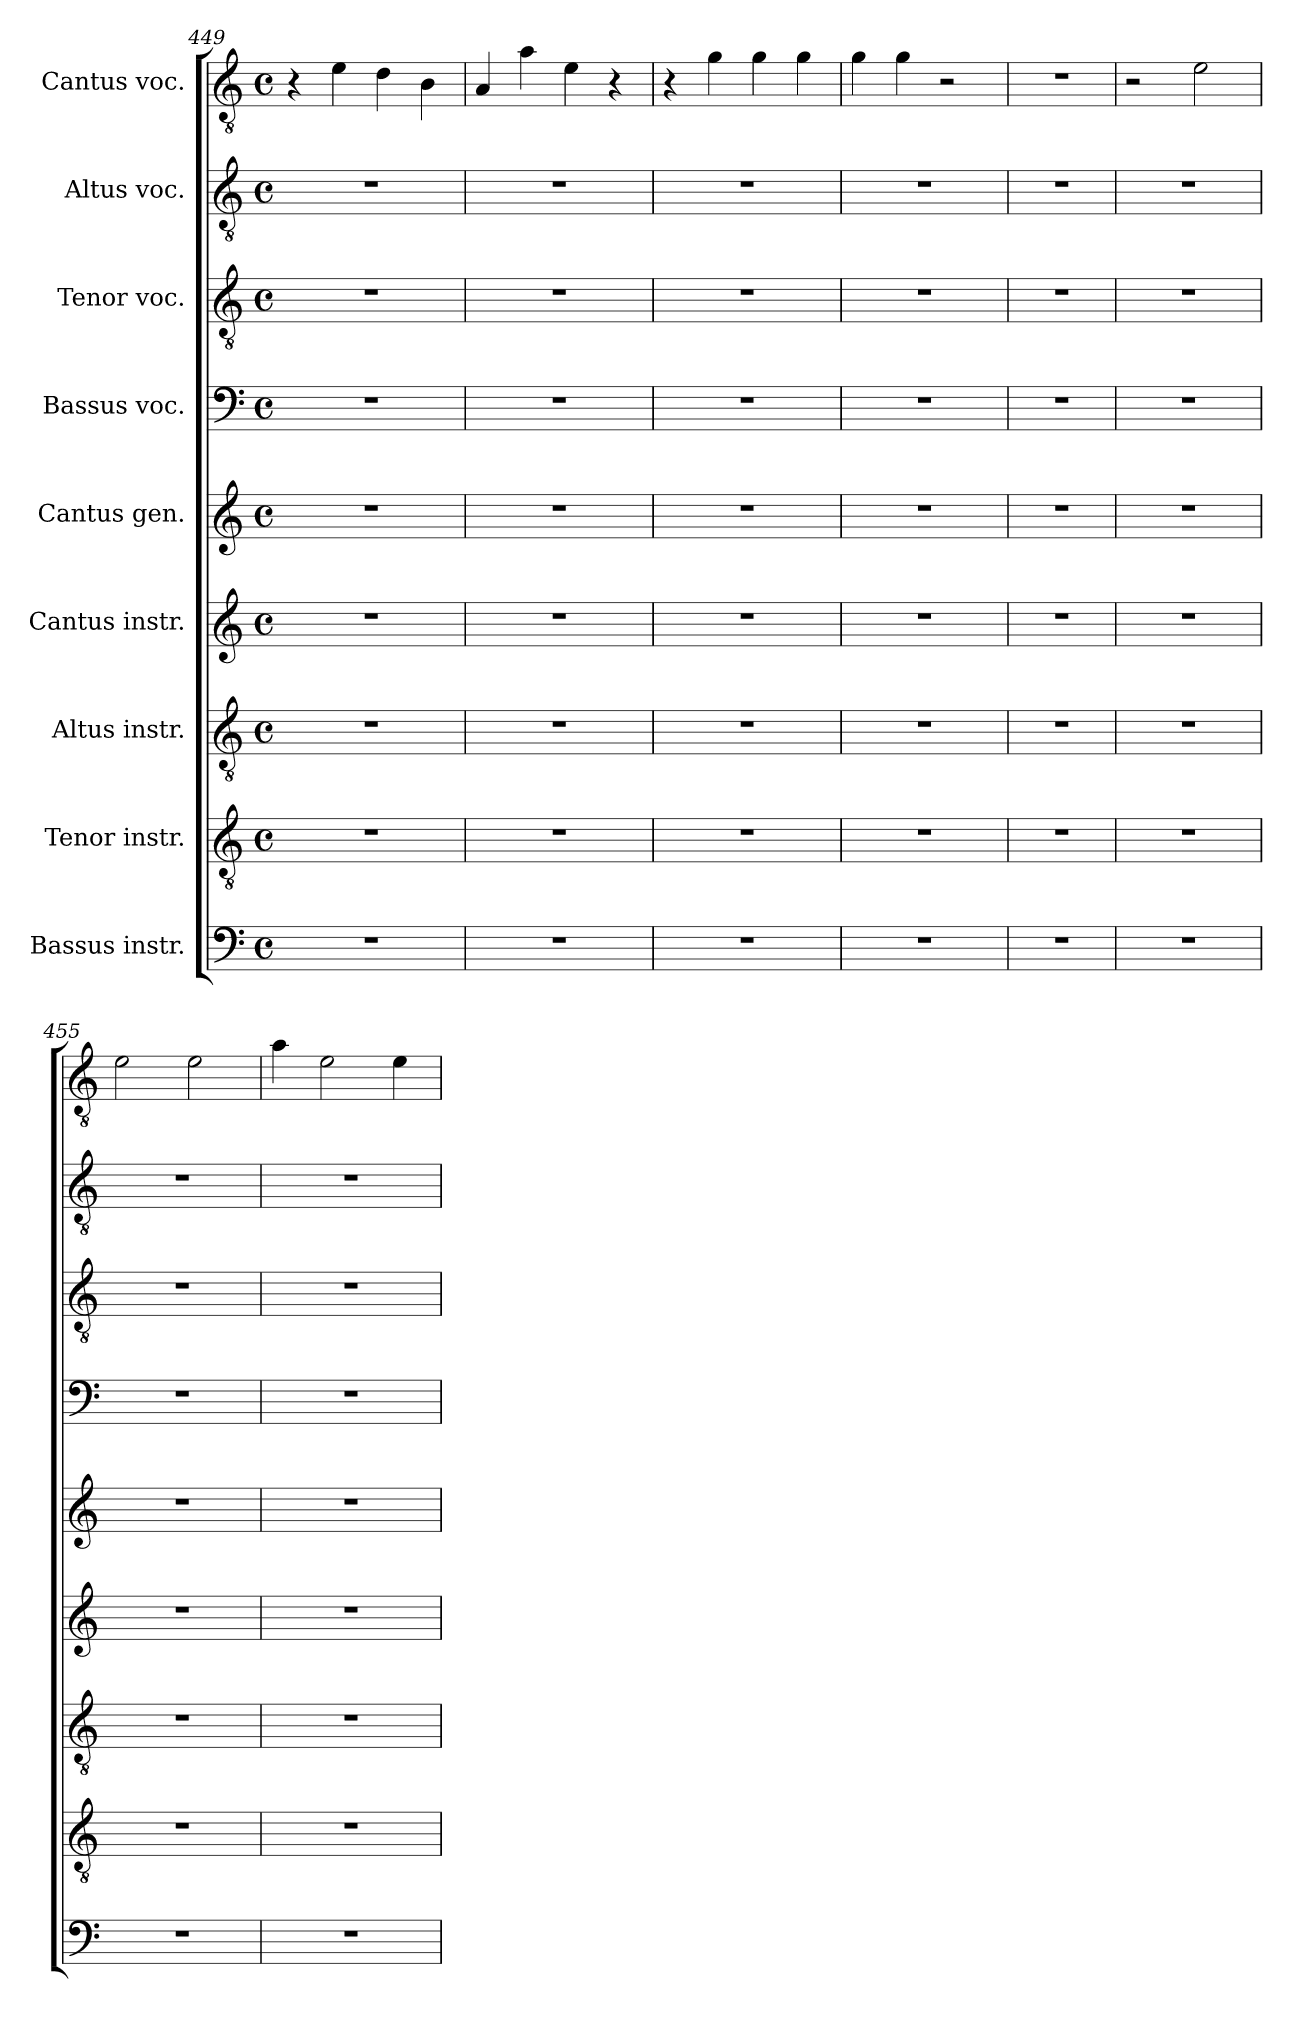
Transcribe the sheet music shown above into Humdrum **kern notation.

**kern	**kern	**kern	**kern	**kern	**kern	**kern	**kern	**kern
*part9	*part8	*part7	*part6	*part5	*part4	*part3	*part2	*part1
*staff9	*staff8	*staff7	*staff6	*staff5	*staff4	*staff3	*staff2	*staff1
*I"Bassus instr.	*I"Tenor instr.	*I"Altus instr.	*I"Cantus instr.	*I"Cantus gen.	*I"Bassus voc.	*I"Tenor voc.	*I"Altus voc.	*I"Cantus voc.
*clefF4	*clefGv2	*clefGv2	*clefG2	*clefG2	*clefF4	*clefGv2	*clefGv2	*clefGv2
*k[]	*k[]	*k[]	*k[]	*k[]	*k[]	*k[]	*k[]	*k[]
*C:	*C:	*C:	*C:	*C:	*C:	*C:	*C:	*C:
*M4/4	*M4/4	*M4/4	*M4/4	*M4/4	*M4/4	*M4/4	*M4/4	*M4/4
*met(c)	*met(c)	*met(c)	*met(c)	*met(c)	*met(c)	*met(c)	*met(c)	*met(c)
=449	=449	=449	=449	=449	=449	=449	=449	=449
1r	1r	1r	1r	1r	1r	1r	1r	4r
.	.	.	.	.	.	.	.	4e\
.	.	.	.	.	.	.	.	4d\
.	.	.	.	.	.	.	.	4B\
=450	=450	=450	=450	=450	=450	=450	=450	=450
1r	1r	1r	1r	1r	1r	1r	1r	4A/
.	.	.	.	.	.	.	.	4a\
.	.	.	.	.	.	.	.	4e\
.	.	.	.	.	.	.	.	4r
=451	=451	=451	=451	=451	=451	=451	=451	=451
1r	1r	1r	1r	1r	1r	1r	1r	4r
.	.	.	.	.	.	.	.	4g\
.	.	.	.	.	.	.	.	4g\
.	.	.	.	.	.	.	.	4g\
=452	=452	=452	=452	=452	=452	=452	=452	=452
1r	1r	1r	1r	1r	1r	1r	1r	4g\
.	.	.	.	.	.	.	.	4g\
.	.	.	.	.	.	.	.	2r
!!LO:LB:g=z
=453	=453	=453	=453	=453	=453	=453	=453	=453
1r	1r	1r	1r	1r	1r	1r	1r	1r
=454	=454	=454	=454	=454	=454	=454	=454	=454
1r	1r	1r	1r	1r	1r	1r	1r	2r
.	.	.	.	.	.	.	.	2e\
=455	=455	=455	=455	=455	=455	=455	=455	=455
1r	1r	1r	1r	1r	1r	1r	1r	2e\
.	.	.	.	.	.	.	.	2e\
=456	=456	=456	=456	=456	=456	=456	=456	=456
1r	1r	1r	1r	1r	1r	1r	1r	4a\
.	.	.	.	.	.	.	.	2e\
.	.	.	.	.	.	.	.	4e\
=	=	=	=	=	=	=	=	=
*-	*-	*-	*-	*-	*-	*-	*-	*-
